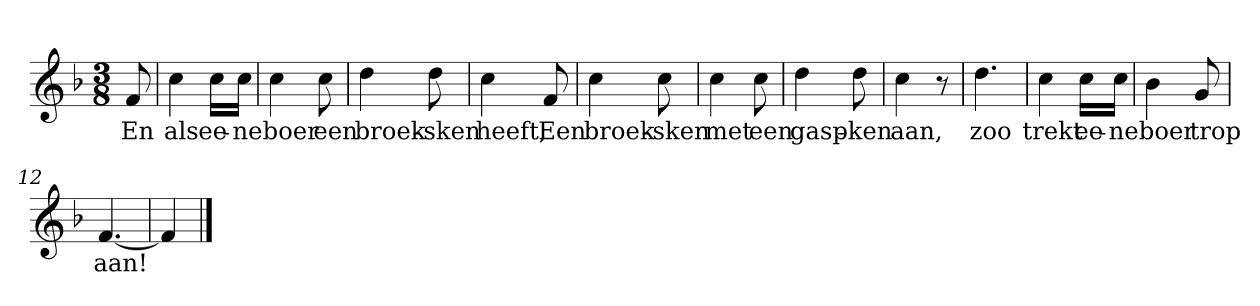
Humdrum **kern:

**kern	**text
*part1	*part1
*staff1	*staff1
*clefG2	*
*k[b-]	*
*F:	*
*M3/8	*
*MM120	*
=	=
8f	En
=1	=1
4cc	als
16cc\LL	ee-
16cc\JJ	-ne
=2	=2
4cc	boer
8cc	een
=3	=3
4dd	broek-
8dd	-sken
=4	=4
4cc	heeft,
8f	Een
=5	=5
4cc	broek-
8cc	-sken
=6	=6
4cc	met
8cc	een
=7	=7
4dd	gasp-
8dd	-ken
=8	=8
4cc	aan,
8r	.
=9	=9
4.dd	zoo
=10	=10
4cc	trekt
16cc\LL	ee-
16cc\JJ	-ne
=11	=11
4b-	boer
8g	trop
=12	=12
[4.f	aan!
=13	=13
4f]	.
==	==
*-	*-
